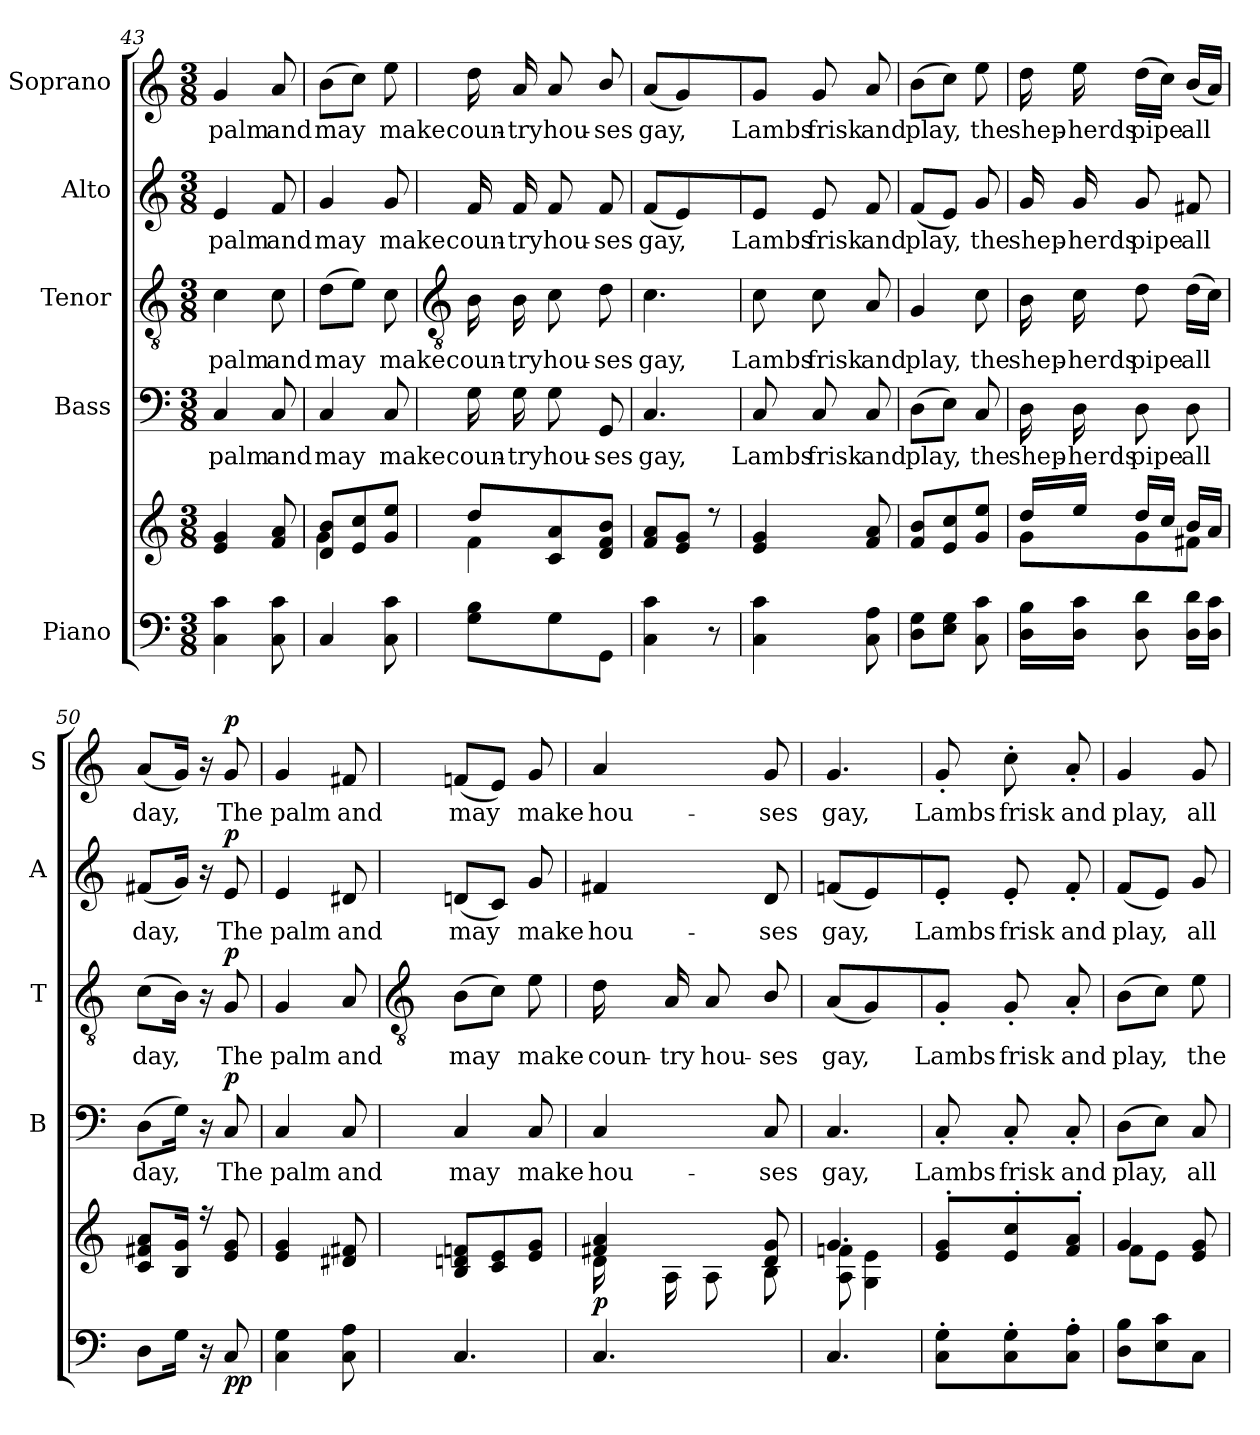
**kern	**kern	**dynam	**kern	**text	**dynam	**kern	**text	**dynam	**kern	**text	**dynam	**kern	**text	**dynam
*part5	*part5	*part5	*part4	*part4	*part4	*part3	*part3	*part3	*part2	*part2	*part2	*part1	*part1	*part1
*staff6	*staff5	*staff5/6	*staff4	*staff4	*staff4	*staff3	*staff3	*staff3	*staff2	*staff2	*staff2	*staff1	*staff1	*staff1
*I"Piano	*	*	*I"Bass	*	*	*I"Tenor	*	*	*I"Alto	*	*	*I"Soprano	*	*
*	*	*	*I'B	*	*	*I'T	*	*	*I'A	*	*	*I'S	*	*
*clefF4	*clefG2	*	*clefF4	*	*	*clefGv2	*	*	*clefG2	*	*	*clefG2	*	*
*k[]	*k[]	*	*k[]	*	*	*k[]	*	*	*k[]	*	*	*k[]	*	*
*C:	*C:	*	*C:	*	*	*C:	*	*	*C:	*	*	*C:	*	*
*M3/8	*M3/8	*	*M3/8	*	*	*M3/8	*	*	*M3/8	*	*	*M3/8	*	*
=43	=43	=43	=43	=43	=43	=43	=43	=43	=43	=43	=43	=43	=43	=43
*	*^	*	*	*	*	*	*	*	*	*	*	*	*	*
!	!	!LO:N:vis=1	!	!	!LO:LY:b	!	!	!LO:LY:b	!	!	!LO:LY:b	!	!	!LO:LY:b	!
4C 4c	4e/ 4g/	4.ryy	.	4C	palm	.	4c	palm	.	4e	palm	.	4g	palm	.
!	!	!	!	!	!LO:LY:b	!	!	!LO:LY:b	!	!	!LO:LY:b	!	!	!LO:LY:b	!
8C 8c	8f/ 8a/	.	.	8C	and	.	8c	and	.	8f	and	.	8a	and	.
=44	=44	=44	=44	=44	=44	=44	=44	=44	=44	=44	=44	=44	=44	=44	=44
!	!	!	!	!	!LO:LY:b	!	!	!LO:LY:b	!	!	!LO:LY:b	!	!	!LO:LY:b	!
4C	8d/ 8b/L	4g\	.	4C	may	.	(>8dL	may	.	4g	may	.	(>8bL	may	.
.	8e/ 8cc/	.	.	.	.	.	8eJ)	.	.	.	.	.	8ccJ)	.	.
!	!	!	!	!	!LO:LY:b	!	!	!LO:LY:b	!	!	!LO:LY:b	!	!	!LO:LY:b	!
8C 8c	8g/ 8ee/J	8ryy	.	8C	make	.	8c	make	.	8g	make	.	8ee	make	.
!!LO:LB:g=z
=45	=45	=45	=45	=45	=45	=45	=45	=45	=45	=45	=45	=45	=45	=45	=45
*	*	*	*	*	*	*	*clefGv2	*	*	*	*	*	*	*	*
!	!	!	!	!	!LO:LY:b	!	!	!LO:LY:b	!	!	!LO:LY:b	!	!	!LO:LY:b	!
8G 8BL	8dd/L	4f\	.	16G	coun-	.	16B	coun-	.	16f	coun-	.	16dd	coun-	.
!	!	!	!	!	!LO:LY:b	!	!	!LO:LY:b	!	!	!LO:LY:b	!	!	!LO:LY:b	!
.	.	.	.	16G	-try	.	16B	-try	.	16f	-try	.	16a	-try	.
!	!	!	!	!	!LO:LY:b	!	!	!LO:LY:b	!	!	!LO:LY:b	!	!	!LO:LY:b	!
8G	8c/ 8a/	.	.	8G	hou-	.	8c	hou-	.	8f	hou-	.	8a	hou-	.
!	!	!	!	!	!LO:LY:b	!	!	!LO:LY:b	!	!	!LO:LY:b	!	!	!LO:LY:b	!
8GGJ	8d/ 8f/ 8b/J	8ryy	.	8GG	-ses	.	8d	-ses	.	8f	-ses	.	8b/	-ses	.
=46	=46	=46	=46	=46	=46	=46	=46	=46	=46	=46	=46	=46	=46	=46	=46
!	!	!LO:N:vis=1	!	!	!LO:LY:b	!	!	!LO:LY:b	!	!	!LO:LY:b	!	!	!LO:LY:b	!
4C 4c	8f/ 8a/L	4.ryy	.	4.C	gay,	.	4.c	gay,	.	(<8fL	gay,	.	(<8aL	gay,	.
.	8e/ 8g/J	.	.	.	.	.	.	.	.	4e)	.	.	4g)	.	.
8r	8r	.	.	.	.	.	.	.	.	.	.	.	.	.	.
=47	=47	=47	=47	=47	=47	=47	=47	=47	=47	=47	=47	=47	=47	=47	=47
!	!	!LO:N:vis=1	!	!	!LO:LY:b	!	!	!LO:LY:b	!	!	!LO:LY:b	!	!	!LO:LY:b	!
4C 4c	4e/ 4g/	4.ryy	.	8C	Lambs	.	8c	Lambs	.	8eJ	Lambs	.	8gJ	Lambs	.
!	!	!	!	!	!LO:LY:b	!	!	!LO:LY:b	!	!	!LO:LY:b	!	!	!LO:LY:b	!
.	.	.	.	8C	frisk	.	8c	frisk	.	8e	frisk	.	8g	frisk	.
!	!	!	!	!	!LO:LY:b	!	!	!LO:LY:b	!	!	!LO:LY:b	!	!	!LO:LY:b	!
8C 8A	8f/ 8a/	.	.	8C	and	.	8A	and	.	8f	and	.	8a	and	.
=48	=48	=48	=48	=48	=48	=48	=48	=48	=48	=48	=48	=48	=48	=48	=48
!	!	!LO:N:vis=1	!	!	!LO:LY:b	!	!	!LO:LY:b	!	!	!LO:LY:b	!	!	!LO:LY:b	!
8D 8GL	8f/ 8b/L	4.ryy	.	(>8DL	play,	.	4G	play,	.	(<8fL	play,	.	(>8bL	play,	.
8E 8GJ	8e/ 8cc/	.	.	8EJ)	.	.	.	.	.	8eJ)	.	.	8ccJ)	.	.
!	!	!	!	!	!LO:LY:b	!	!	!LO:LY:b	!	!	!LO:LY:b	!	!	!LO:LY:b	!
8C 8c	8g/ 8ee/J	.	.	8C	the	.	8c	the	.	8g	the	.	8ee	the	.
=49	=49	=49	=49	=49	=49	=49	=49	=49	=49	=49	=49	=49	=49	=49	=49
!	!	!	!	!	!LO:LY:b	!	!	!LO:LY:b	!	!	!LO:LY:b	!	!	!LO:LY:b	!
16D 16BLL	16dd/LL	8g\L	.	16D	shep-	.	16B	shep-	.	16g	shep-	.	16dd	shep-	.
!	!	!	!	!	!LO:LY:b	!	!	!LO:LY:b	!	!	!LO:LY:b	!	!	!LO:LY:b	!
16D 16cJJ	16ee/JJ	.	.	16D	-herds	.	16c	-herds	.	16g	-herds	.	16ee	-herds	.
!	!	!	!	!	!LO:LY:b	!	!	!LO:LY:b	!	!	!LO:LY:b	!	!	!LO:LY:b	!
8D 8d	16dd/LL	8g\	.	8D	pipe	.	8d	pipe	.	8g	pipe	.	(>16ddLL	pipe	.
.	16cc/JJ	.	.	.	.	.	.	.	.	.	.	.	16ccJJ)	.	.
!	!	!	!	!	!LO:LY:b	!	!	!LO:LY:b	!	!	!LO:LY:b	!	!	!LO:LY:b	!
16D 16dLL	16b/LL	8f#X\J	.	8D	all	.	(>16dLL	all	.	8f#X	all	.	(<16b/LL	all	.
16D 16cJJ	16a/JJ	.	.	.	.	.	16cJJ)	.	.	.	.	.	16aJJ)	.	.
=50	=50	=50	=50	=50	=50	=50	=50	=50	=50	=50	=50	=50	=50	=50	=50
!	!	!	!	!	!LO:LY:b	!	!	!LO:LY:b	!	!	!LO:LY:b	!	!	!LO:LY:b	!
8DL	8c/ 8f#X/ 8a/L	4.ryy	.	(>8DL	day,	.	(>8cL	day,	.	(<8f#XL	day,	.	(<8aL	day,	.
16GJ	16B/ 16g/J	.	.	16GJ)	.	.	16BJ)	.	.	16gJ)	.	.	16gJ)	.	.
16r	16r	.	.	16r	.	.	16r	.	.	16r	.	.	16r	.	.
!	!	!	!LO:DY:b=2	!	!LO:LY:b	!	!	!LO:LY:b	!	!	!LO:LY:b	!	!	!LO:LY:b	!
!	!	!	!LO:DY:n=1:b	!	!	!LO:DY:b	!	!	!LO:DY:b	!	!	!LO:DY:b	!	!	!LO:DY:b
8C	8e/ 8g/	.	p p	8C	The	p	8G	The	p	8e	The	p	8g	The	p
=51	=51	=51	=51	=51	=51	=51	=51	=51	=51	=51	=51	=51	=51	=51	=51
!	!	!	!	!	!LO:LY:b	!	!	!LO:LY:b	!	!	!LO:LY:b	!	!	!LO:LY:b	!
4C 4G	4e/ 4g/	4.ryy	.	4C	palm	.	4G	palm	.	4e	palm	.	4g	palm	.
!	!	!	!	!	!LO:LY:b	!	!	!LO:LY:b	!	!	!LO:LY:b	!	!	!LO:LY:b	!
8C 8A	8d#X/ 8f#X/	.	.	8C	and	.	8A	and	.	8d#X	and	.	8f#X	and	.
!!LO:LB:g=z
=52	=52	=52	=52	=52	=52	=52	=52	=52	=52	=52	=52	=52	=52	=52	=52
*	*	*	*	*	*	*	*clefGv2	*	*	*	*	*	*	*	*
!	!	!	!	!	!LO:LY:b	!	!	!LO:LY:b	!	!	!LO:LY:b	!	!	!LO:LY:b	!
4.C	8B/ 8dn/ 8fn/L	4.ryy	.	4C	may	.	(>8BL	may	.	(<8dnL	may	.	(<8fnL	may	.
.	8c/ 8e/	.	.	.	.	.	8cJ)	.	.	8cJ)	.	.	8eJ)	.	.
!	!	!	!	!	!LO:LY:b	!	!	!LO:LY:b	!	!	!LO:LY:b	!	!	!LO:LY:b	!
.	8e/ 8g/J	.	.	8C	make	.	8e	make	.	8g	make	.	8g	make	.
=53	=53	=53	=53	=53	=53	=53	=53	=53	=53	=53	=53	=53	=53	=53	=53
!	!	!	!LO:DY:b	!	!LO:LY:b	!	!	!LO:LY:b	!	!	!LO:LY:b	!	!	!LO:LY:b	!
4.C	4f#X/ 4a/	16d\LL	p	4C	hou-	.	16d	coun-	.	4f#X	hou-	.	4a	hou-	.
!	!	!	!	!	!	!	!	!LO:LY:b	!	!	!	!	!	!	!
.	.	16A\	.	.	.	.	16A	-try	.	.	.	.	.	.	.
!	!	!	!	!	!	!	!	!LO:LY:b	!	!	!	!	!	!	!
.	.	8A\	.	.	.	.	8A	hou-	.	.	.	.	.	.	.
!	!	!	!	!	!LO:LY:b	!	!	!LO:LY:b	!	!	!LO:LY:b	!	!	!LO:LY:b	!
.	8d/ 8g/	8B\J	.	8C	-ses	.	8B/	-ses	.	8d	-ses	.	8g	-ses	.
=54	=54	=54	=54	=54	=54	=54	=54	=54	=54	=54	=54	=54	=54	=54	=54
!	!	!	!	!	!LO:LY:b	!	!	!LO:LY:b	!	!	!LO:LY:b	!	!	!LO:LY:b	!
4.C	4.g/	8A\ 8fn\	.	4.C	gay,	.	(<8AL	gay,	.	(<8fnL	gay,	.	4.g	gay,	.
.	.	4G\ 4e\	.	.	.	.	4G)	.	.	4e)	.	.	.	.	.
=55	=55	=55	=55	=55	=55	=55	=55	=55	=55	=55	=55	=55	=55	=55	=55
!	!	!	!	!	!LO:LY:b	!	!	!LO:LY:b	!	!	!LO:LY:b	!	!	!LO:LY:b	!
8C' 8G'L	8e/' 8g/'L	4.ryy	.	8C'	Lambs	.	8G'J	Lambs	.	8e'J	Lambs	.	8g'	Lambs	.
!	!	!	!	!	!LO:LY:b	!	!	!LO:LY:b	!	!	!LO:LY:b	!	!	!LO:LY:b	!
8C' 8G'	8e/' 8cc/'	.	.	8C'	frisk	.	8G'	frisk	.	8e'	frisk	.	8cc'	frisk	.
!	!	!	!	!	!LO:LY:b	!	!	!LO:LY:b	!	!	!LO:LY:b	!	!	!LO:LY:b	!
8C' 8A'J	8f/' 8a/'J	.	.	8C'	and	.	8A'	and	.	8f'	and	.	8a'	and	.
=56	=56	=56	=56	=56	=56	=56	=56	=56	=56	=56	=56	=56	=56	=56	=56
!	!	!	!	!	!LO:LY:b	!	!	!LO:LY:b	!	!	!LO:LY:b	!	!	!LO:LY:b	!
8D 8BL	4g/	8f\L	.	(>8DL	play,	.	(>8BL	play,	.	(<8fL	play,	.	4g	play,	.
8E 8c	.	8e\J	.	8EJ)	.	.	8cJ)	.	.	8eJ)	.	.	.	.	.
!	!	!	!	!	!LO:LY:b	!	!	!LO:LY:b	!	!	!LO:LY:b	!	!	!LO:LY:b	!
8CJ	8e/ 8g/	8ryy	.	8C	all	.	8e	the	.	8g	all	.	8g	all	.
*	*v	*v	*	*	*	*	*	*	*	*	*	*	*	*	*
=	=	=	=	=	=	=	=	=	=	=	=	=	=	=
*-	*-	*-	*-	*-	*-	*-	*-	*-	*-	*-	*-	*-	*-	*-
